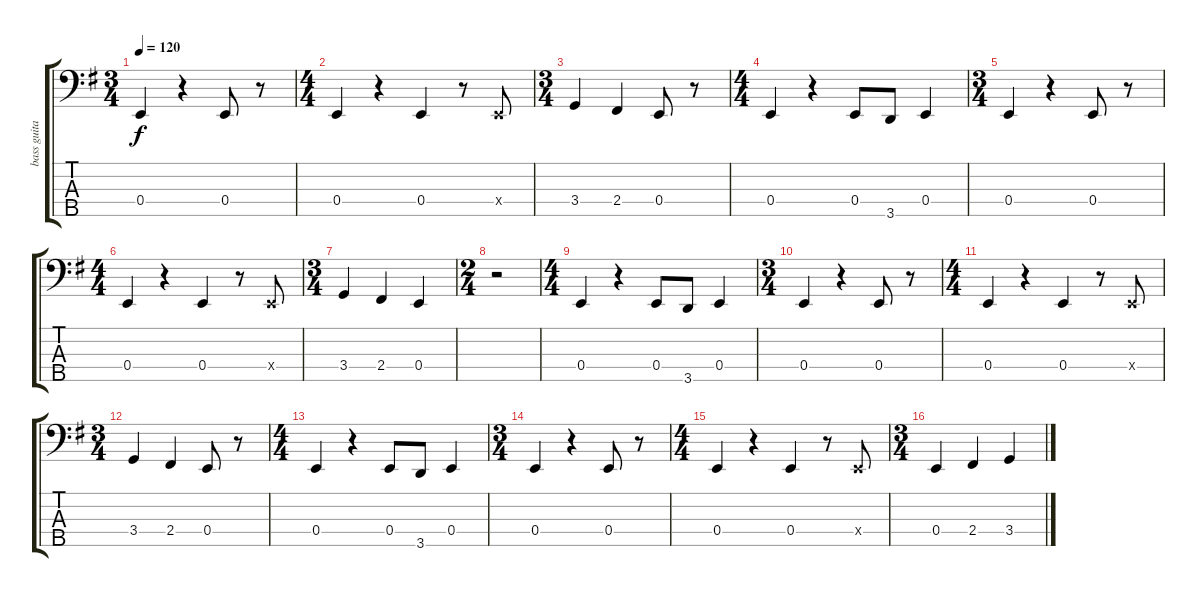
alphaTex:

\track ("bass guitar" "bass guita") {instrument electricbassfinger}
\staff {score tabs}
\tuning (G2 D2 A1 E1 B0) {hide}
\ts (3 4)
\tempo 120
\clef f4
\ks g
0.4.4{dy f} r.4 0.4.8 r.8 |
\ts (4 4)
0.4.4 r.4 0.4.4 r.8 0.4{x}.8 |
\ts (3 4)
3.4.4 2.4.4 0.4.8 r.8 |
\ts (4 4)
0.4.4 r.4 0.4.8 3.5.8 0.4.4 |
\ts (3 4)
0.4.4 r.4 0.4.8 r.8 |
\ts (4 4)
0.4.4 r.4 0.4.4 r.8 0.4{x}.8 |
\ts (3 4)
3.4.4 2.4.4 0.4.4 |
\ts (2 4)
r.2 |
\ts (4 4)
0.4.4 r.4 0.4.8 3.5.8 0.4.4 |
\ts (3 4)
0.4.4 r.4 0.4.8 r.8 |
\ts (4 4)
0.4.4 r.4 0.4.4 r.8 0.4{x}.8 |
\ts (3 4)
3.4.4 2.4.4 0.4.8 r.8 |
\ts (4 4)
0.4.4 r.4 0.4.8 3.5.8 0.4.4 |
\ts (3 4)
0.4.4 r.4 0.4.8 r.8 |
\ts (4 4)
0.4.4 r.4 0.4.4 r.8 0.4{x}.8 |
\ts (3 4)
0.4.4 2.4.4 3.4.4
